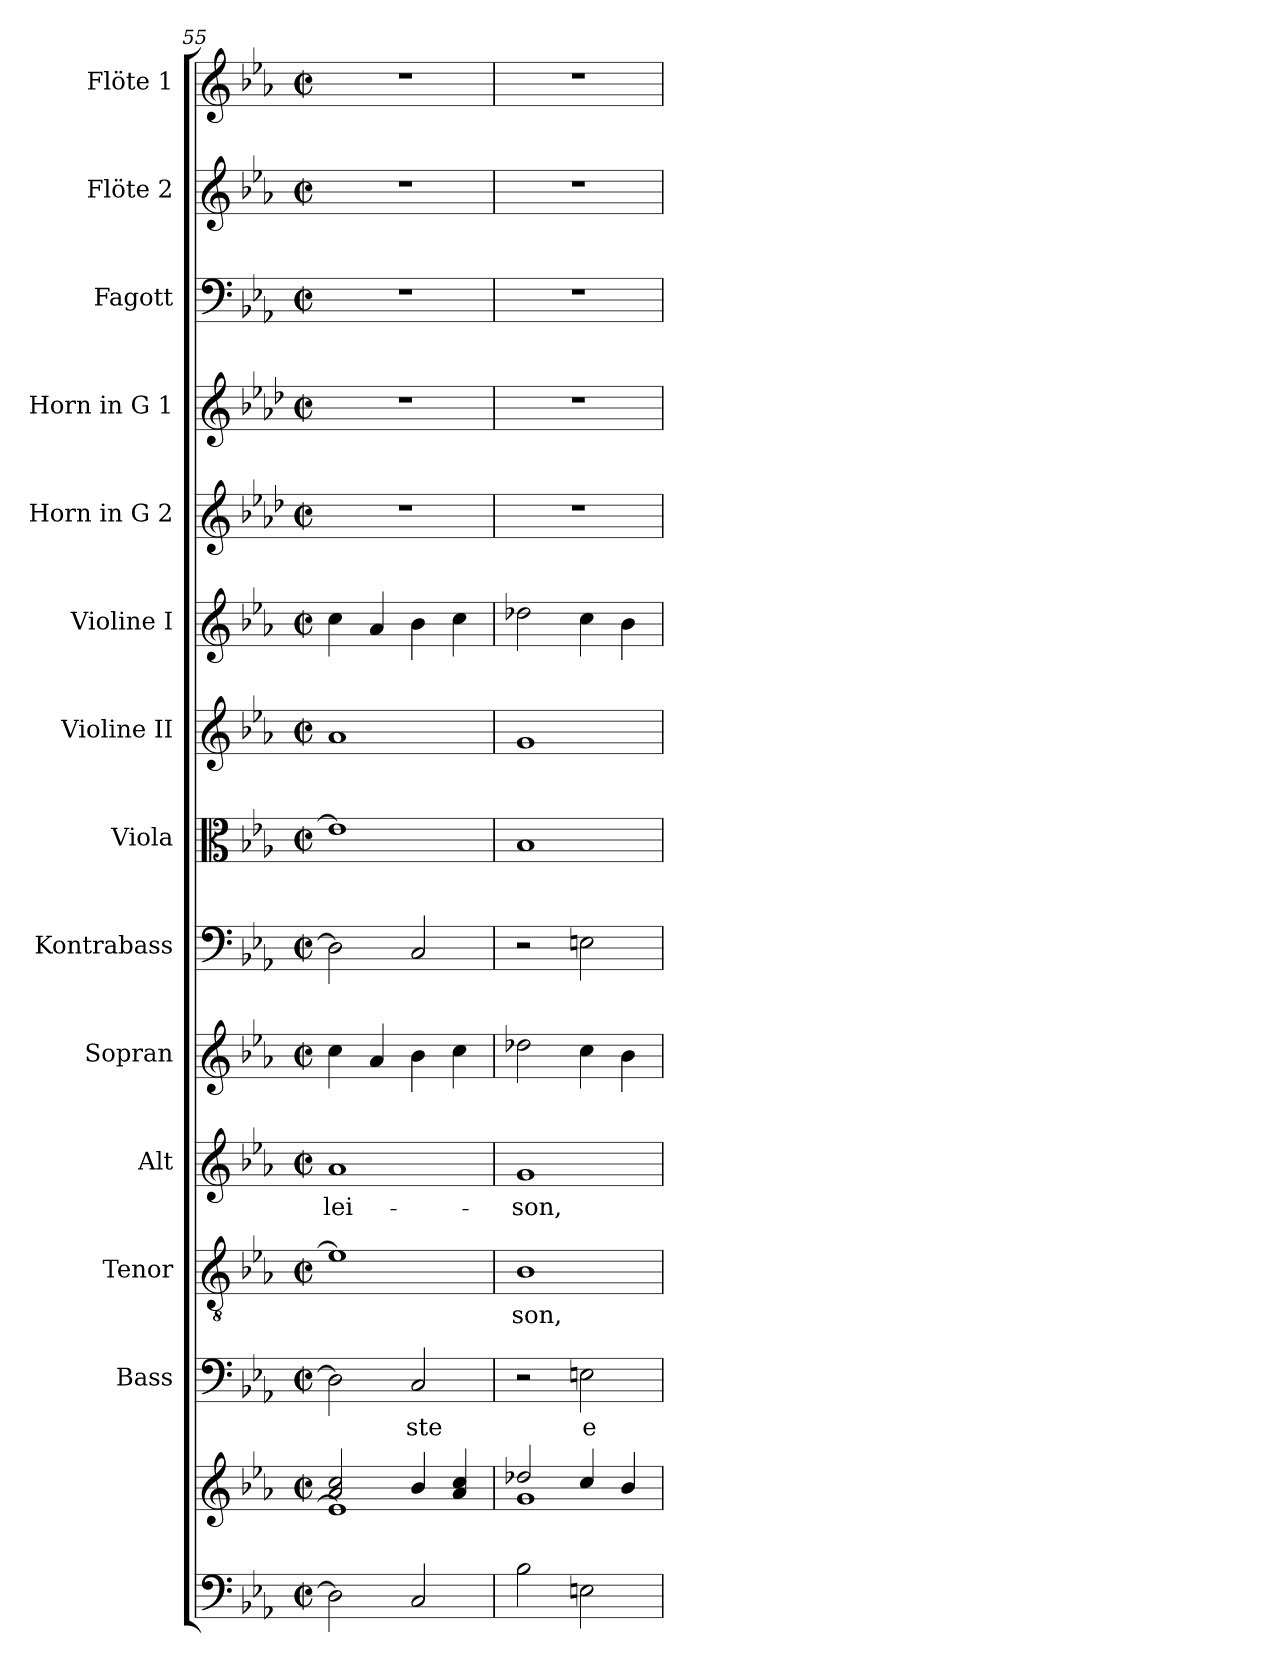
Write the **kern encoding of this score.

**kern	**kern	**kern	**text	**kern	**text	**kern	**text	**kern	**kern	**kern	**kern	**kern	**kern	**kern	**kern	**kern	**kern
*part14	*part14	*part13	*part13	*part12	*part12	*part11	*part11	*part10	*part9	*part8	*part7	*part6	*part5	*part4	*part3	*part2	*part1
*staff15	*staff14	*staff13	*staff13	*staff12	*staff12	*staff11	*staff11	*staff10	*staff9	*staff8	*staff7	*staff6	*staff5	*staff4	*staff3	*staff2	*staff1
*	*	*I"Bass	*	*I"Tenor	*	*I"Alt	*	*I"Sopran	*I"Kontrabass	*I"Viola	*I"Violine II	*I"Violine I	*I"Horn in G 2	*I"Horn in G 1	*I"Fagott	*I"Flöte 2	*I"Flöte 1
*	*	*I'B.	*	*I'T.	*	*I'A.	*	*I'S.	*I'Kb.	*I'Vla.	*I'Vl. II	*I'Vl. I	*	*	*I'Fg.	*I'Fl. 2	*I'Fl. 1
*clefF4	*clefG2	*clefF4	*	*clefGv2	*	*clefG2	*	*clefG2	*clefF4	*clefC3	*clefG2	*clefG2	*clefG2	*clefG2	*clefF4	*clefG2	*clefG2
*	*	*	*	*	*	*	*	*	*ITrd7c12	*	*	*	*ITrd3c5	*ITrd3c5	*	*	*
*k[b-e-a-]	*k[b-e-a-]	*k[b-e-a-]	*	*k[b-e-a-]	*	*k[b-e-a-]	*	*k[b-e-a-]	*k[b-e-a-]	*k[b-e-a-]	*k[b-e-a-]	*k[b-e-a-]	*k[b-e-a-]	*k[b-e-a-]	*k[b-e-a-]	*k[b-e-a-]	*k[b-e-a-]
*E-:	*E-:	*E-:	*	*E-:	*	*E-:	*	*E-:	*E-:	*E-:	*E-:	*E-:	*E-:	*E-:	*E-:	*E-:	*E-:
*M2/2	*M2/2	*M2/2	*	*M2/2	*	*M2/2	*	*M2/2	*M2/2	*M2/2	*M2/2	*M2/2	*M2/2	*M2/2	*M2/2	*M2/2	*M2/2
*met(c|)	*met(c|)	*met(c|)	*	*met(c|)	*	*met(c|)	*	*met(c|)	*met(c|)	*met(c|)	*met(c|)	*met(c|)	*met(c|)	*met(c|)	*met(c|)	*met(c|)	*met(c|)
=55	=55	=55	=55	=55	=55	=55	=55	=55	=55	=55	=55	=55	=55	=55	=55	=55	=55
*	*^	*	*	*	*	*	*	*	*	*	*	*	*	*	*	*	*
!	!	!	!	!	!	!	!	!LO:LY:b	!	!	!	!	!	!	!	!	!	!
2D-\]	2a-/ 2cc/	1e-]	2D-\]	.	1e-]	.	1a-	-lei-	4cc\	2DD-\]	1e-]	1a-	4cc\	1r	1r	1r	1r	1r
.	.	.	.	.	.	.	.	.	4a-/	.	.	.	4a-/	.	.	.	.	.
!	!	!	!	!LO:LY:b	!	!	!	!	!	!	!	!	!	!	!	!	!	!
2C/	4b-/	.	2C/	-ste	.	.	.	.	4b-\	2CC/	.	.	4b-\	.	.	.	.	.
.	4a-/ 4cc/	.	.	.	.	.	.	.	4cc\	.	.	.	4cc\	.	.	.	.	.
=56	=56	=56	=56	=56	=56	=56	=56	=56	=56	=56	=56	=56	=56	=56	=56	=56	=56	=56
!	!	!	!	!	!	!LO:LY:b	!	!LO:LY:b	!	!	!	!	!	!	!	!	!	!
2B-\	2dd-X/	1g	2r	.	1B-	-son,	1g	-son,	2dd-X\	2r	1B-	1g	2dd-X\	1r	1r	1r	1r	1r
!	!	!	!	!LO:LY:b	!	!	!	!	!	!	!	!	!	!	!	!	!	!
2En\	4cc/	.	2En\	e-	.	.	.	.	4cc\	2EEn\	.	.	4cc\	.	.	.	.	.
.	4b-/	.	.	.	.	.	.	.	4b-\	.	.	.	4b-\	.	.	.	.	.
*	*v	*v	*	*	*	*	*	*	*	*	*	*	*	*	*	*	*	*
=	=	=	=	=	=	=	=	=	=	=	=	=	=	=	=	=	=
*-	*-	*-	*-	*-	*-	*-	*-	*-	*-	*-	*-	*-	*-	*-	*-	*-	*-
